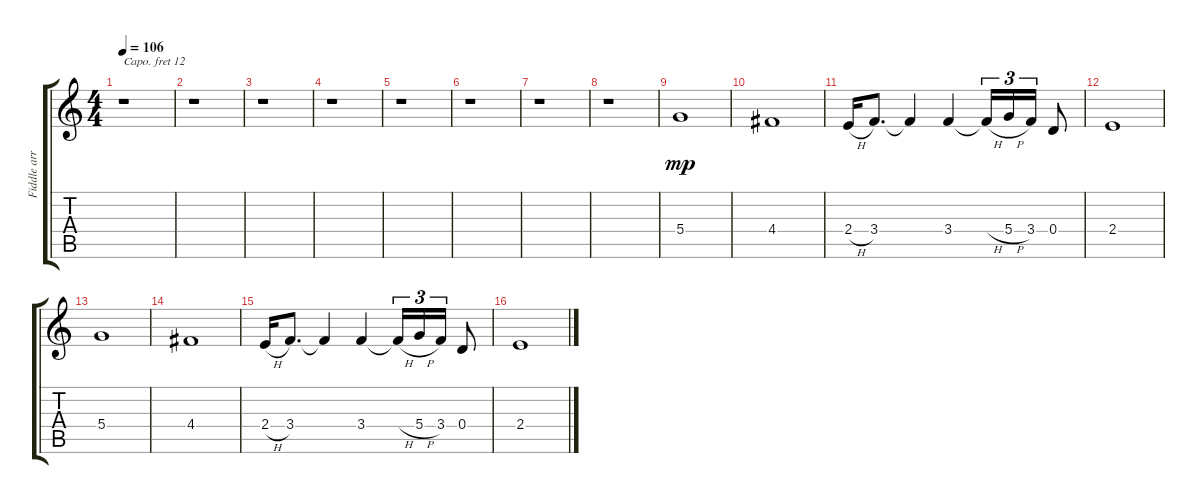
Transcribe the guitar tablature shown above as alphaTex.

\track ("Fiddle arranged for guitar" "Fiddle arr") {instrument fiddle}
\staff {score tabs}
\capo 12
\tuning (E4 B3 G3 D3 A2 E2) {hide}
\ts (4 4)
\tempo 106
\clef g2
\ks c
r.1{dy mp} |
r.1 |
r.1 |
r.1 |
r.1 |
r.1 |
r.1 |
r.1 |
5.4.1 |
4.4.1 |
2.4{h}.16 3.4.8{d} 3.4{t}.4 3.4.4 3.4{h t}.16{tu (3 2)} 5.4{h}.16{tu (3 2)} 3.4.16{tu (3 2)} 0.4.8 |
2.4.1 |
5.4.1 |
4.4.1 |
2.4{h}.16 3.4.8{d} 3.4{t}.4 3.4.4 3.4{h t}.16{tu (3 2)} 5.4{h}.16{tu (3 2)} 3.4.16{tu (3 2)} 0.4.8 |
2.4.1
